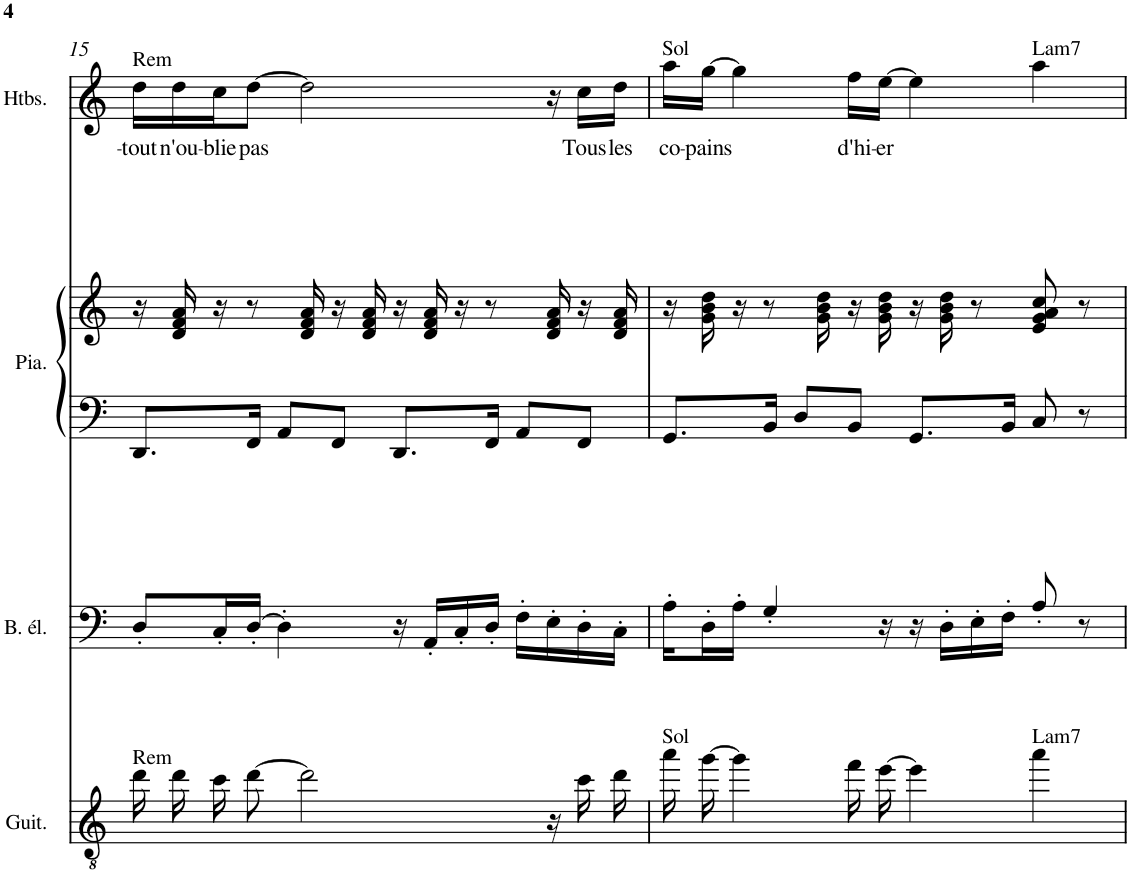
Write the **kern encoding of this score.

**kern	**kern	**kern	**kern	**kern	**text
*part4	*part3	*part2	*part2	*part1	*part1
*staff5	*staff4	*staff3	*staff2	*staff1	*staff1
*I"Guitare acoustique	*I"Basse électrique	*I"Piano	*	*I"Hautbois	*
*I'Guit.	*I'B. él.	*I'Pia.	*	*I'Htbs.	*
!!LO:PB:g=z
*clefGv2	*clefF4	*clefF4	*clefG2	*clefG2	*
*	*Trd7c12	*	*	*Trd12c21	*
*k[]	*k[]	*k[]	*k[]	*k[]	*
*M4/4	*M4/4	*M4/4	*M4/4	*M4/4	*
=15	=15	=15	=15	=15	=15
!	!	!	!	!LO:TX:a:t=Rem	!
!LO:TX:a:t=Rem	!	!	!	!	!
!	!	!	!	!	!LO:LY:b
16dd\LL	8D'/L	8.DD/L	16r	16dd\LL	-tout
!	!	!	!	!	!LO:LY:b
16dd\J	.	.	16d/ 16f/ 16a/	16dd\	n'ou-
!	!	!	!	!	!LO:LY:b
16cc\K	16C'/L	.	16r	16cc\J	-blie
!	!	!	!	!	!LO:LY:b
[8dd\J	[16D'/JJ	16FF/Jk	8r	[8dd\J	pas
.	4D'\]	8AA/L	.	.	.
2dd\]	.	.	16d/ 16f/ 16a/	2dd\]	.
.	.	8FF/J	16r	.	.
.	.	.	16d/ 16f/ 16a/	.	.
.	16r	8.DD/L	16r	.	.
.	16AA'/LL	.	16d/ 16f/ 16a/	.	.
.	16C'/	.	16r	.	.
.	16D'/JJ	16FF/Jk	8r	.	.
.	16F'\LL	8AA/L	.	.	.
16r	16E'\	.	16d/ 16f/ 16a/	16r	.
!	!	!	!	!	!LO:LY:b
16cc\LL	16D'\	8FF/J	16r	16cc\LL	Tous
!	!	!	!	!	!LO:LY:b
16dd\JJ	16C'\JJ	.	16d/ 16f/ 16a/	16dd\JJ	les
=16	=16	=16	=16	=16	=16
!	!	!	!	!LO:TX:a:t=Sol	!
!LO:TX:a:t=Sol	!	!	!	!	!
!	!	!	!	!	!LO:LY:b
16aa\LL	16A'\LL	8.GG/L	16r	16aa\LL	co-
!	!	!	!	!	!LO:LY:b
[16gg\JJ	16D'\L	.	16g\ 16b\ 16dd\	[16gg\JJ	-pains
4gg\]	16A'\JJ	.	16r	4gg\]	.
.	4G'/	16BB/Jk	8r	.	.
.	.	8D/L	.	.	.
.	.	.	16g\ 16b\ 16dd\	.	.
!	!	!	!	!	!LO:LY:b
16ff\LL	.	8BB/J	16r	16ff\LL	d'hi-
!	!	!	!	!	!LO:LY:b
[16ee\JJ	16r	.	16g\ 16b\ 16dd\	[16ee\JJ	-er
4ee\]	16r	8.GG/L	16r	4ee\]	.
.	16D'\LL	.	16g\ 16b\ 16dd\	.	.
.	16E'\	.	8r	.	.
.	16F'\JJ	16BB/Jk	.	.	.
!	!	!	!	!LO:TX:a:t=Lam7	!
!LO:TX:a:t=Lam7	!	!	!	!	!
4aa\	8A'/	8C/	8e/ 8g/ 8a/ 8cc/	4aa\	.
.	8r	8r	8r	.	.
=	=	=	=	=	=
*-	*-	*-	*-	*-	*-
